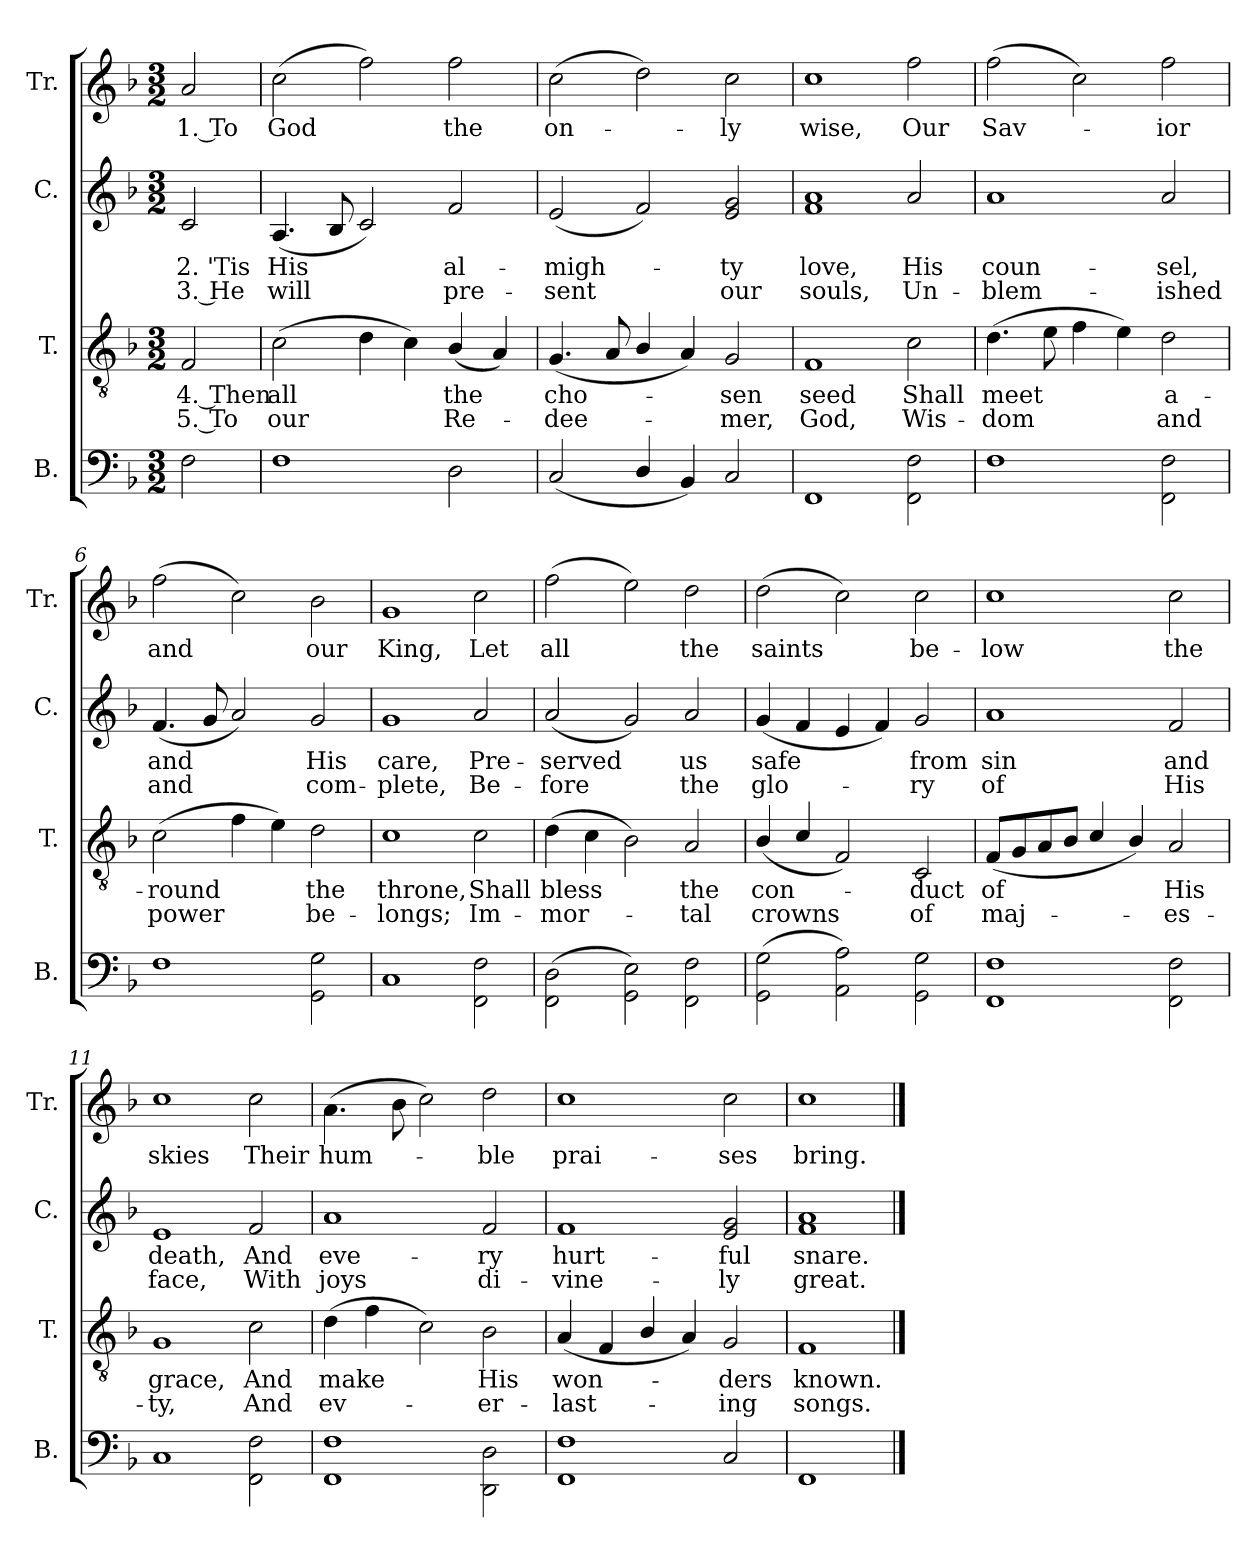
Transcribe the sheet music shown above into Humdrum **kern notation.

**kern	**kern	**text	**text	**kern	**text	**text	**kern	**text
*part4	*part3	*part3	*part3	*part2	*part2	*part2	*part1	*part1
*staff4	*staff3	*staff3	*staff3	*staff2	*staff2	*staff2	*staff1	*staff1
*I"B.	*I"T.	*	*	*I"C.	*	*	*I"Tr.	*
*I'B.	*I'T.	*	*	*I'C.	*	*	*I'Tr.	*
*clefF4	*clefGv2	*	*	*clefG2	*	*	*clefG2	*
*k[b-]	*k[b-]	*	*	*k[b-]	*	*	*k[b-]	*
*F:	*F:	*	*	*F:	*	*	*F:	*
*M3/2	*M3/2	*	*	*M3/2	*	*	*M3/2	*
=1	=1	=1	=1	=1	=1	=1	=1	=1
2F\	2F/	4. Then	5. To	2c/	2. 'Tis	3. He	2a/	1. To
=2	=2	=2	=2	=2	=2	=2	=2	=2
1F	(2c\	all	our	(4.A/	His	will	(2cc\	God
.	.	.	.	8B-/	.	.	.	.
.	4d\	.	.	2c/)	.	.	2ff\)	.
.	4c\)	.	.	.	.	.	.	.
2D\	(4B-/	the	Re-	2f/	al-	pre-	2ff\	the
.	4A/)	.	.	.	.	.	.	.
=3	=3	=3	=3	=3	=3	=3	=3	=3
(2C/	(4.G/	cho-	-dee-	(2e/	-migh-	-sent	(2cc\	on-
.	8A/	.	.	.	.	.	.	.
4D/	4B-/	.	.	2f/)	.	.	2dd\)	.
4BB-/)	4A/)	.	.	.	.	.	.	.
2C/	2G/	-sen	-mer,	2e/ 2g/	-ty	our	2cc\	-ly
=4	=4	=4	=4	=4	=4	=4	=4	=4
1FF	1F	seed	God,	1f 1a	love,	souls,	1cc	wise,
2FF\ 2F\	2c\	Shall	Wis-	2a/	His	Un-	2ff\	Our
=5	=5	=5	=5	=5	=5	=5	=5	=5
1F	(4.d\	meet	-dom	1a	coun-	-blem-	(2ff\	Sav-
.	8e\	.	.	.	.	.	.	.
.	4f\	.	.	.	.	.	2cc\)	.
.	4e\)	.	.	.	.	.	.	.
2FF\ 2F\	2d\	a-	and	2a/	-sel,	-ished	2ff\	-ior
!!LO:LB:g=z
=6	=6	=6	=6	=6	=6	=6	=6	=6
1F	(2c\	-round	power	(4.f/	and	and	(2ff\	and
.	.	.	.	8g/	.	.	.	.
.	4f\	.	.	2a/)	.	.	2cc\)	.
.	4e\)	.	.	.	.	.	.	.
2GG\ 2G\	2d\	the	be-	2g/	His	com-	2b-\	our
=7	=7	=7	=7	=7	=7	=7	=7	=7
1C	1c	throne,	-longs;	1g	care,	-plete,	1g	King,
2FF\ 2F\	2c\	Shall	Im-	2a/	Pre-	Be-	2cc\	Let
=8	=8	=8	=8	=8	=8	=8	=8	=8
(2FF\ 2D\	(4d\	bless	-mor-	(2a/	-served	-fore	(2ff\	all
.	4c\	.	.	.	.	.	.	.
2GG\ 2E\)	2B-\)	.	.	2g/)	.	.	2ee\)	.
2FF\ 2F\	2A/	the	-tal	2a/	us	the	2dd\	the
=9	=9	=9	=9	=9	=9	=9	=9	=9
(2GG\ 2G\	(4B-/	con-	crowns	(4g/	safe	glo-	(2dd\	saints
.	4c/	.	.	4f/	.	.	.	.
2AA\ 2A\)	2F/)	.	.	4e/	.	.	2cc\)	.
.	.	.	.	4f/)	.	.	.	.
2GG\ 2G\	2C/	-duct	of	2g/	from	-ry	2cc\	be-
=10	=10	=10	=10	=10	=10	=10	=10	=10
1FF 1F	(8F/L	of	maj-	1a	sin	of	1cc	-low
.	8G/	.	.	.	.	.	.	.
.	8A/	.	.	.	.	.	.	.
.	8B-/J	.	.	.	.	.	.	.
.	4c/	.	.	.	.	.	.	.
.	4B-/)	.	.	.	.	.	.	.
2FF\ 2F\	2A/	His	-es-	2f/	and	His	2cc\	the
!!LO:LB:g=z
=11	=11	=11	=11	=11	=11	=11	=11	=11
1C	1G	grace,	-ty,	1e	death,	face,	1cc	skies
2FF\ 2F\	2c\	And	And	2f/	And	With	2cc\	Their
=12	=12	=12	=12	=12	=12	=12	=12	=12
1FF 1F	(4d\	make	ev-	1a	eve-	joys	(4.a\	hum-
.	4f\	.	.	.	.	.	.	.
.	.	.	.	.	.	.	8b-\	.
.	2c\)	.	.	.	.	.	2cc\)	.
2DD\ 2D\	2B-\	His	-er-	2f/	-ry	di-	2dd\	-ble
=13	=13	=13	=13	=13	=13	=13	=13	=13
1FF 1F	(4A/	won-	-last-	1f	hurt-	-vine-	1cc	prai-
.	4F/	.	.	.	.	.	.	.
.	4B-/	.	.	.	.	.	.	.
.	4A/)	.	.	.	.	.	.	.
2C/	2G/	-ders	-ing	2e/ 2g/	-ful	-ly	2cc\	-ses
=14	=14	=14	=14	=14	=14	=14	=14	=14
1FF	1F	known.	songs.	1f 1a	snare.	great.	1cc	bring.
==	==	==	==	==	==	==	==	==
*-	*-	*-	*-	*-	*-	*-	*-	*-
